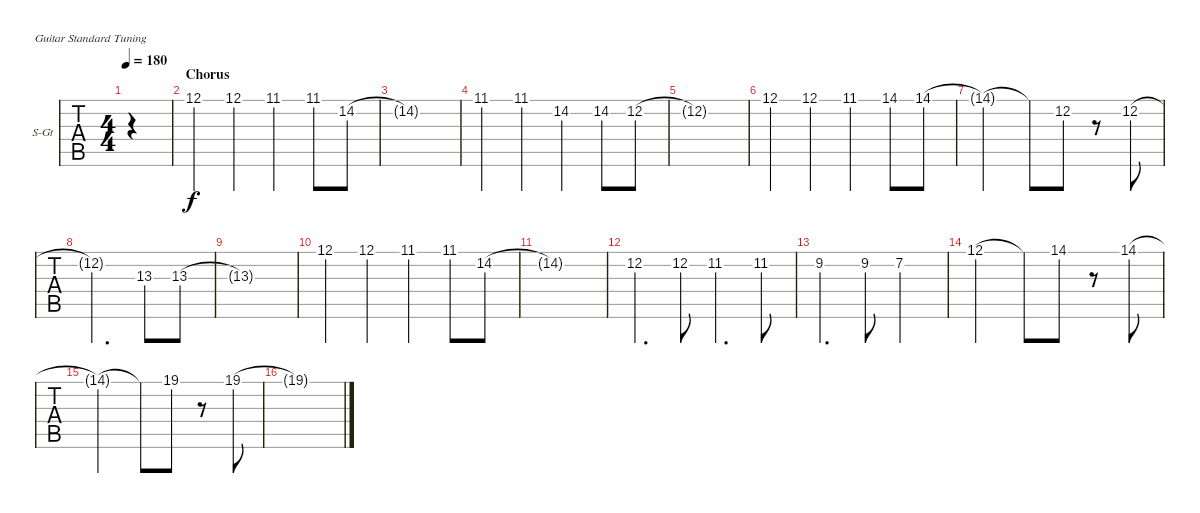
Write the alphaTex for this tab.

\defaultSystemsLayout 4
\bracketExtendMode groupsimilarinstruments
\firstSystemTrackNameOrientation horizontal
\otherSystemsTrackNameOrientation horizontal
\track ("Vocals" "S-Gt") {solo instrument acousticguitarsteel}
\staff {tabs}
\tuning (E4 B3 G3 D3 A2 E2)
\ts (4 4)
\tempo 180
\clef g2
\ks c
|
\section ("" "Chorus")
12.1.4 12.1.4 11.1.4 11.1.8 14.2.8 |
14.2{t}.1 |
11.1.4 11.1.4 14.2.4 14.2.8 12.2.8 |
12.2{t}.1 |
12.1.4 12.1.4 11.1.4 14.1.8 14.1.8 |
14.1{t}.2 14.1{t}.8 12.2.8 r.8 12.2.8 |
12.2{t}.2{d} 13.3.8 13.3.8 |
13.3{t}.1 |
12.1.4 12.1.4 11.1.4 11.1.8 14.2.8 |
14.2{t}.1 |
12.2.4{d} 12.2.8 11.2.4{d} 11.2.8 |
9.2.4{d} 9.2.8 7.2.2 |
12.1.2 12.1{t}.8 14.1.8 r.8 14.1.8 |
14.1{t}.2 14.1{t}.8 19.1.8 r.8 19.1.8 |
19.1{t}.1
